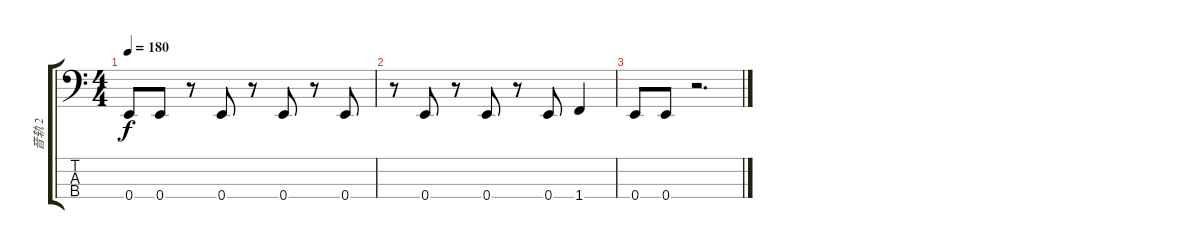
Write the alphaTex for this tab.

\track ("音轨 2" "音轨 2") {instrument electricbassfinger}
\staff {score tabs}
\tuning (G2 D2 A1 E1) {hide}
\ts (4 4)
\tempo 180
\clef f4
\ks c
0.4.8{dy f} 0.4.8 r.8 0.4.8 r.8 0.4.8 r.8 0.4.8 |
r.8 0.4.8 r.8 0.4.8 r.8 0.4.8 1.4.4 |
0.4.8 0.4.8 r.2{d}
